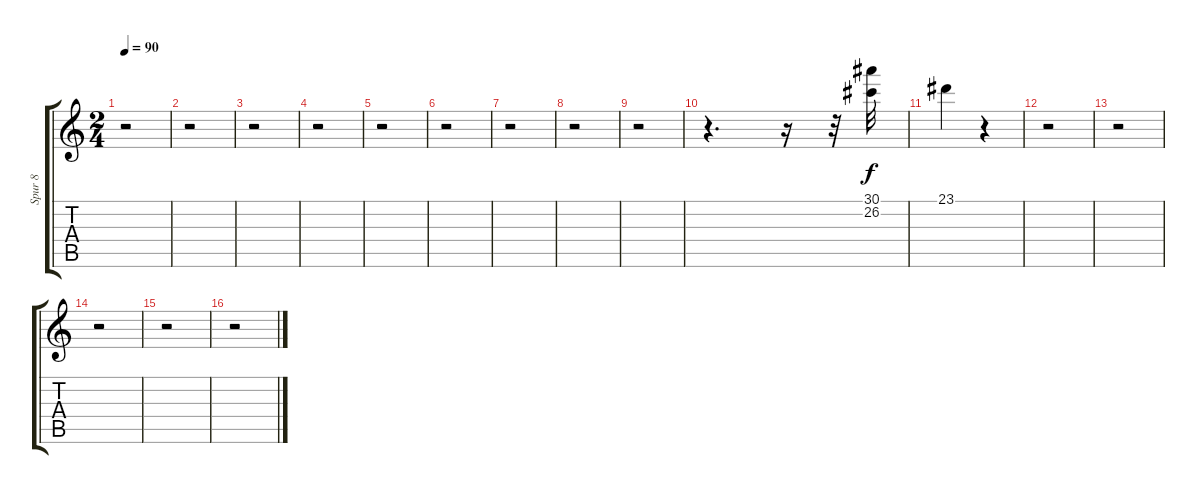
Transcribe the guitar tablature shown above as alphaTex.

\track ("Spur 8" "Spur 8") {instrument fx3crystal}
\staff {score tabs}
\tuning (E4 B3 G3 D3 A2 E2) {hide}
\ts (2 4)
\tempo 90
\clef g2
\ks c
r.2{dy mf} |
r.2 |
r.2 |
r.2 |
r.2 |
r.2 |
r.2 |
r.2 |
r.2 |
r.4{d} r.16 r.32 (30.1 26.2).32{dy f} |
23.1.4 r.4 |
r.2 |
r.2 |
r.2 |
r.2 |
r.2
